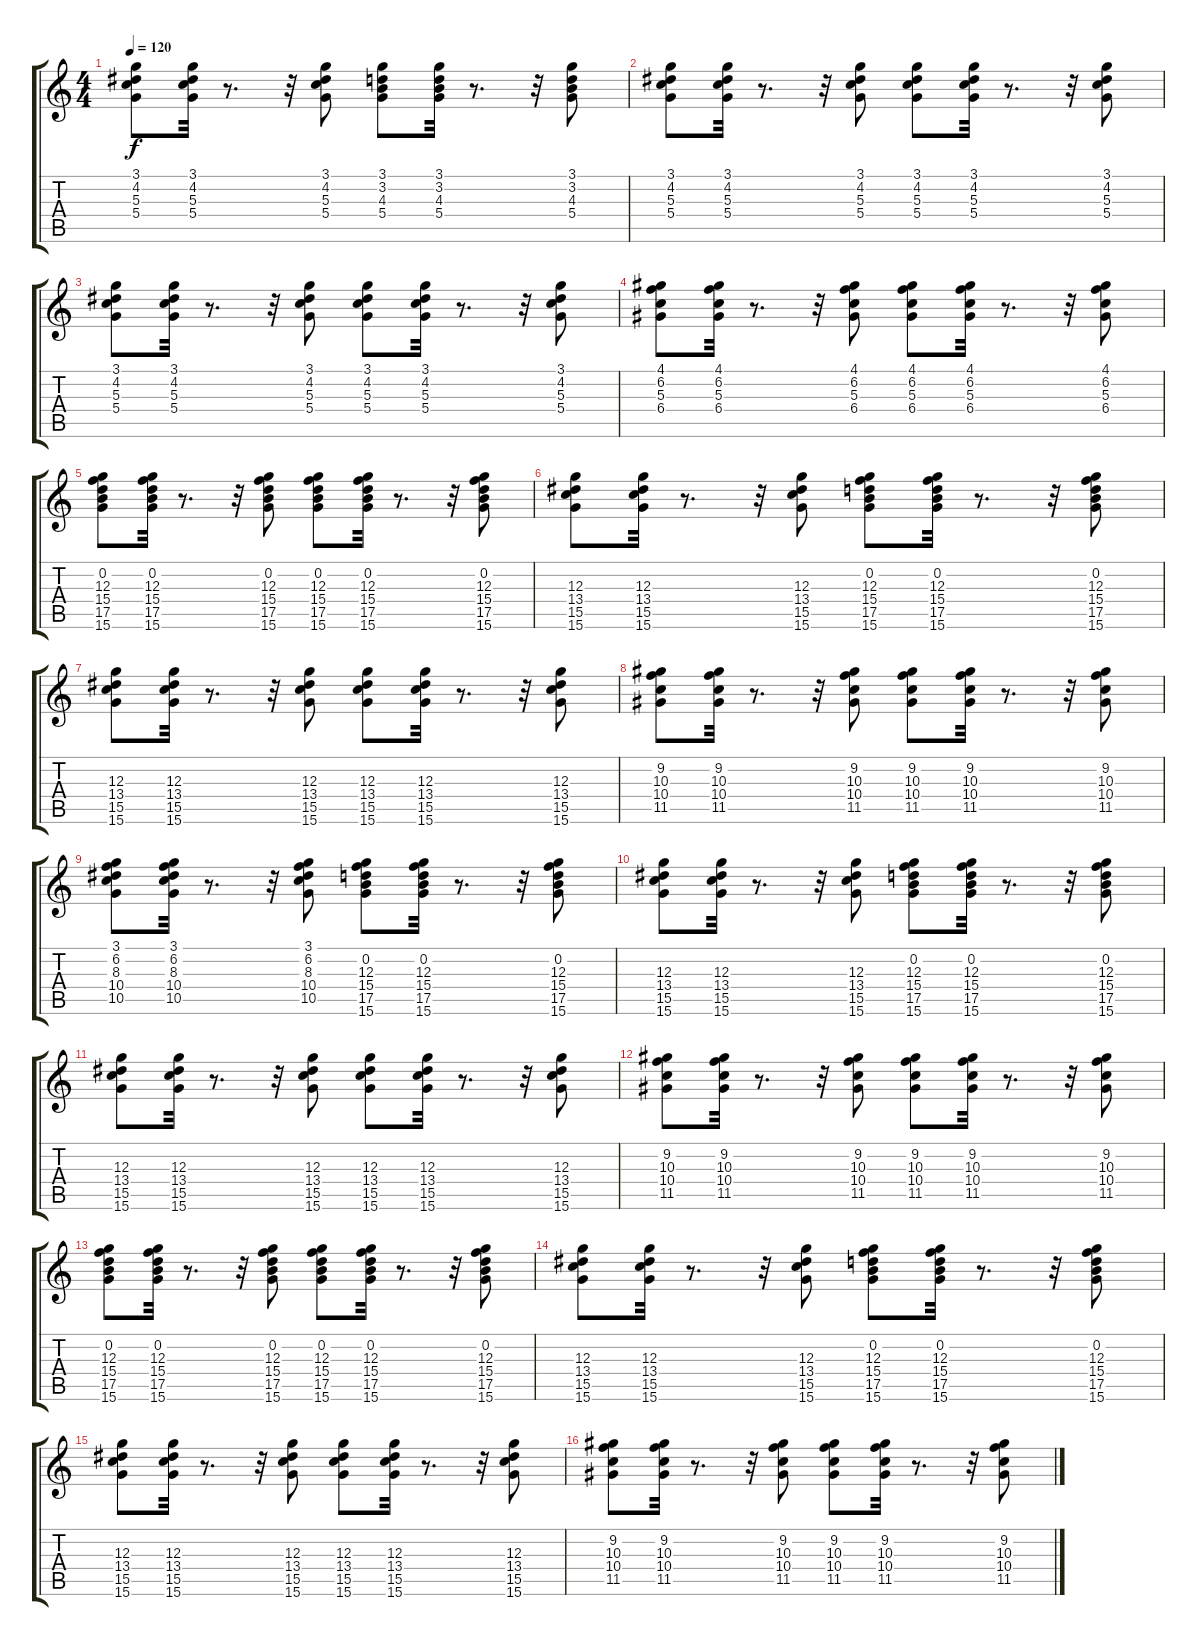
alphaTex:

\track "" {instrument acousticguitarsteel}
\staff {score tabs}
\tuning (E4 B3 G3 D3 A2 E2) {hide}
\ts (4 4)
\tempo 120
\clef g2
\ks c
(3.1 4.2 5.3 5.4).8{dy f} (3.1 4.2 5.3 5.4).32 r.8{d} r.32 (3.1 4.2 5.3 5.4).8 (3.1 3.2 4.3 5.4).8 (3.1 3.2 4.3 5.4).32 r.8{d} r.32 (3.1 3.2 4.3 5.4).8 |
(3.1 4.2 5.3 5.4).8 (3.1 4.2 5.3 5.4).32 r.8{d} r.32 (3.1 4.2 5.3 5.4).8 (3.1 4.2 5.3 5.4).8 (3.1 4.2 5.3 5.4).32 r.8{d} r.32 (3.1 4.2 5.3 5.4).8 |
(3.1 4.2 5.3 5.4).8 (3.1 4.2 5.3 5.4).32 r.8{d} r.32 (3.1 4.2 5.3 5.4).8 (3.1 4.2 5.3 5.4).8 (3.1 4.2 5.3 5.4).32 r.8{d} r.32 (3.1 4.2 5.3 5.4).8 |
(4.1 6.2 5.3 6.4).8 (4.1 6.2 5.3 6.4).32 r.8{d} r.32 (4.1 6.2 5.3 6.4).8 (4.1 6.2 5.3 6.4).8 (4.1 6.2 5.3 6.4).32 r.8{d} r.32 (4.1 6.2 5.3 6.4).8 |
(0.2 12.3 15.4 17.5 15.6).8 (0.2 12.3 15.4 17.5 15.6).32 r.8{d} r.32 (0.2 12.3 15.4 17.5 15.6).8 (0.2 12.3 15.4 17.5 15.6).8 (0.2 12.3 15.4 17.5 15.6).32 r.8{d} r.32 (0.2 12.3 15.4 17.5 15.6).8 |
(12.3 13.4 15.5 15.6).8 (12.3 13.4 15.5 15.6).32 r.8{d} r.32 (12.3 13.4 15.5 15.6).8 (0.2 12.3 15.4 17.5 15.6).8 (0.2 12.3 15.4 17.5 15.6).32 r.8{d} r.32 (0.2 12.3 15.4 17.5 15.6).8 |
(12.3 13.4 15.5 15.6).8 (12.3 13.4 15.5 15.6).32 r.8{d} r.32 (12.3 13.4 15.5 15.6).8 (12.3 13.4 15.5 15.6).8 (12.3 13.4 15.5 15.6).32 r.8{d} r.32 (12.3 13.4 15.5 15.6).8 |
(9.2 10.3 10.4 11.5).8 (9.2 10.3 10.4 11.5).32 r.8{d} r.32 (9.2 10.3 10.4 11.5).8 (9.2 10.3 10.4 11.5).8 (9.2 10.3 10.4 11.5).32 r.8{d} r.32 (9.2 10.3 10.4 11.5).8 |
(3.1 6.2 8.3 10.4 10.5).8 (3.1 6.2 8.3 10.4 10.5).32 r.8{d} r.32 (3.1 6.2 8.3 10.4 10.5).8 (0.2 12.3 15.4 17.5 15.6).8 (0.2 12.3 15.4 17.5 15.6).32 r.8{d} r.32 (0.2 12.3 15.4 17.5 15.6).8 |
(12.3 13.4 15.5 15.6).8 (12.3 13.4 15.5 15.6).32 r.8{d} r.32 (12.3 13.4 15.5 15.6).8 (0.2 12.3 15.4 17.5 15.6).8 (0.2 12.3 15.4 17.5 15.6).32 r.8{d} r.32 (0.2 12.3 15.4 17.5 15.6).8 |
(12.3 13.4 15.5 15.6).8 (12.3 13.4 15.5 15.6).32 r.8{d} r.32 (12.3 13.4 15.5 15.6).8 (12.3 13.4 15.5 15.6).8 (12.3 13.4 15.5 15.6).32 r.8{d} r.32 (12.3 13.4 15.5 15.6).8 |
(9.2 10.3 10.4 11.5).8 (9.2 10.3 10.4 11.5).32 r.8{d} r.32 (9.2 10.3 10.4 11.5).8 (9.2 10.3 10.4 11.5).8 (9.2 10.3 10.4 11.5).32 r.8{d} r.32 (9.2 10.3 10.4 11.5).8 |
(0.2 12.3 15.4 17.5 15.6).8 (0.2 12.3 15.4 17.5 15.6).32 r.8{d} r.32 (0.2 12.3 15.4 17.5 15.6).8 (0.2 12.3 15.4 17.5 15.6).8 (0.2 12.3 15.4 17.5 15.6).32 r.8{d} r.32 (0.2 12.3 15.4 17.5 15.6).8 |
(12.3 13.4 15.5 15.6).8 (12.3 13.4 15.5 15.6).32 r.8{d} r.32 (12.3 13.4 15.5 15.6).8 (0.2 12.3 15.4 17.5 15.6).8 (0.2 12.3 15.4 17.5 15.6).32 r.8{d} r.32 (0.2 12.3 15.4 17.5 15.6).8 |
(12.3 13.4 15.5 15.6).8 (12.3 13.4 15.5 15.6).32 r.8{d} r.32 (12.3 13.4 15.5 15.6).8 (12.3 13.4 15.5 15.6).8 (12.3 13.4 15.5 15.6).32 r.8{d} r.32 (12.3 13.4 15.5 15.6).8 |
(9.2 10.3 10.4 11.5).8 (9.2 10.3 10.4 11.5).32 r.8{d} r.32 (9.2 10.3 10.4 11.5).8 (9.2 10.3 10.4 11.5).8 (9.2 10.3 10.4 11.5).32 r.8{d} r.32 (9.2 10.3 10.4 11.5).8
